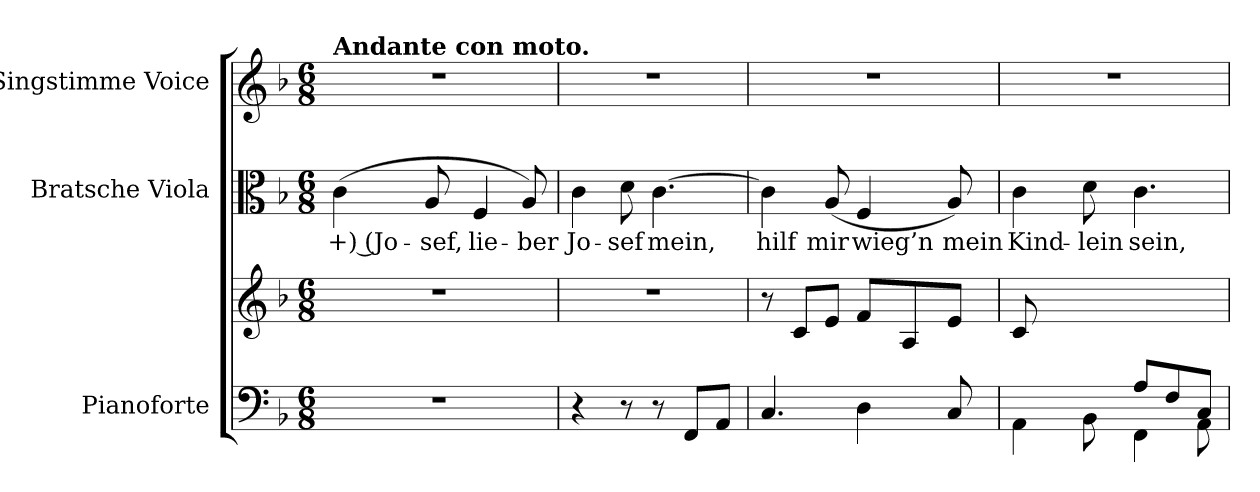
**kern	**kern	**dynam	**kern	**text	**dynam	**kern
*part3	*part3	*part3	*part2	*part2	*part2	*part1
*staff4	*staff3	*staff3/4	*staff2	*staff2	*staff2	*staff1
*I"Pianoforte	*	*	*I"Bratsche Viola	*	*	*I"Singstimme Voice
*I'Pno	*	*	*I'Vla	*	*	*
*	*	*	*stria5	*	*	*
*clefF4	*clefG2	*	*clefC3	*	*	*clefG2
*k[b-]	*k[b-]	*	*k[b-]	*	*	*k[b-]
*M6/8	*M6/8	*	*M6/8	*	*	*M6/8
=1	=1	=1	=1	=1	=1	=1
!	!	!	!	!	!	!LO:TX:a:B:t=Andante con moto.
!	!	!	!	!	!LO:DY:a	!
!	!	!	!	!	!LO:DY:n=1:a	!
2.r	2.r	.	(>4c\	+) (Jo-	p other-dynamics	2.r
.	.	.	8A/	-sef,	.	.
.	.	.	4F/	lie-	.	.
.	.	.	8A/)	-ber	.	.
=2	=2	=2	=2	=2	=2	=2
4r	2.r	.	4c\	Jo-	.	2.r
8r	.	.	8d\	-sef	.	.
8r	.	.	[4.c\	mein,	.	.
!	!	!LO:DY:a=2	!	!	!	!
!	!	!LO:DY:n=1:a=2	!	!	!	!
8FF/L	.	p other-dynamics	.	.	.	.
8AA/J	.	.	.	.	.	.
=3	=3	=3	=3	=3	=3	=3
4.C/	8r	.	4c\]	hilf	.	2.r
.	(8c/L	.	.	.	.	.
.	8e/J	.	(>8A/	mir	.	.
4D\	8f/L	.	4F/	wieg’n	.	.
.	8A/	.	.	.	.	.
8C/	8e/J	.	8A/)	mein	.	.
=4	=4	=4	=4	=4	=4	=4
*^	*	*	*	*	*	*
8ryy	4AA\	8c/L	.	4c\	Kind-	.	2.r
8F/	.	2ryy	.	.	.	.	.
8B-/J	8BB-\	.	.	8d\	-lein	.	.
8A/L	4FF\	.	.	4.c\	sein,	.	.
8F/	.	.	.	.	.	.	.
8C/J)	8AA\	8ryy	.	.	.	.	.
*v	*v	*	*	*	*	*	*
=	=	=	=	=	=	=
*-	*-	*-	*-	*-	*-	*-
